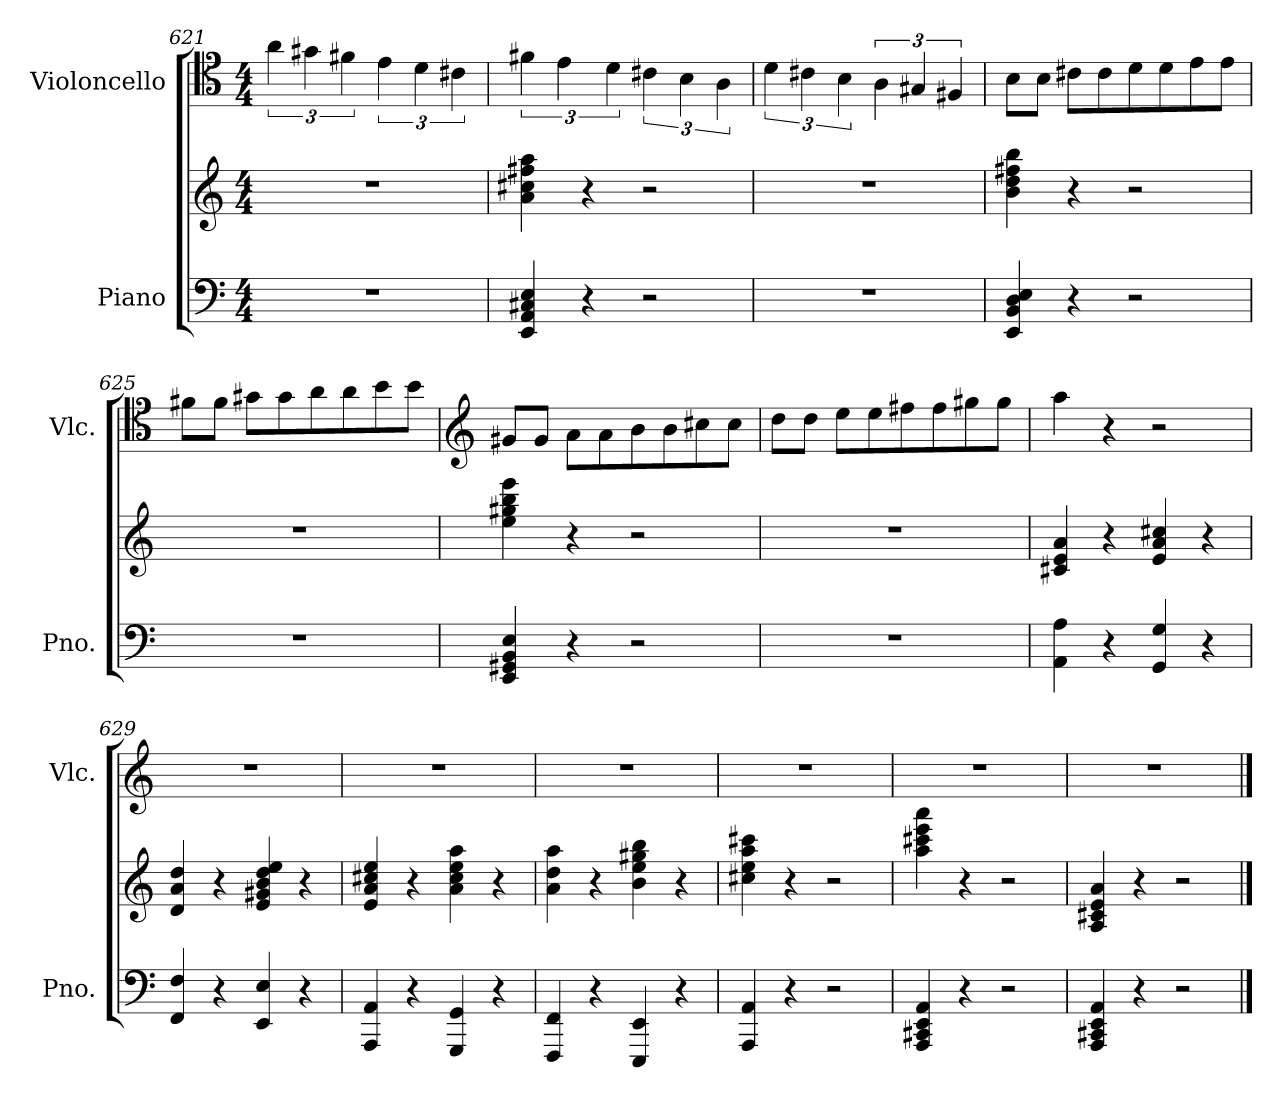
**kern	**kern	**kern
*part2	*part2	*part1
*staff3	*staff2	*staff1
*I"Piano	*	*I"Violoncello
*I'Pno.	*	*I'Vlc.
*clefF4	*clefG2	*clefC4
*k[]	*k[]	*k[]
*M4/4	*M4/4	*M4/4
=621	=621	=621
1r	1r	6a\
.	.	6g#X\
.	.	6f#X\
.	.	6e\
.	.	6d\
.	.	6c#X\
=622	=622	=622
4EE/ 4AA/ 4C#X/ 4E/	4a\ 4cc#X\ 4ff#X\ 4aa\	6f#X\
.	.	6e\
4r	4r	.
.	.	6d\
2r	2r	6c#X\
.	.	6B\
.	.	6A\
=623	=623	=623
1r	1r	6d\
.	.	6c#X\
.	.	6B\
.	.	6A\
.	.	6G#X/
.	.	6F#X/
!!LO:LB:g=z
=624	=624	=624
4EE/ 4BB/ 4D/ 4E/	4b\ 4dd\ 4ff#X\ 4bb\	8B\L
.	.	8B\J
4r	4r	8c#X\L
.	.	8c#\
2r	2r	8d\
.	.	8d\
.	.	8e\
.	.	8e\J
=625	=625	=625
1r	1r	8f#X\L
.	.	8f#\J
.	.	8g#X\L
.	.	8g#\
.	.	8a\
.	.	8a\
.	.	8b\
.	.	8b\J
=626	=626	=626
*	*	*clefG2
4EE/ 4GG#X/ 4BB/ 4E/	4ee\ 4gg#X\ 4bb\ 4eee\	8g#X/L
.	.	8g#/J
4r	4r	8a\L
.	.	8a\
2r	2r	8b\
.	.	8b\
.	.	8cc#X\
.	.	8cc#\J
=627	=627	=627
1r	1r	8dd\L
.	.	8dd\J
.	.	8ee\L
.	.	8ee\
.	.	8ff#X\
.	.	8ff#\
.	.	8gg#X\
.	.	8gg#\J
=628	=628	=628
4AA\ 4A\	4c#X/ 4e/ 4a/	4aa\
4r	4r	4r
4GG/ 4G/	4e/ 4a/ 4cc#X/	2r
4r	4r	.
=629	=629	=629
4FF/ 4F/	4d/ 4a/ 4dd/	1r
4r	4r	.
4EE/ 4E/	4e/ 4g#X/ 4b/ 4dd/ 4ee/	.
4r	4r	.
!!LO:LB:g=z
=630	=630	=630
4AAA/ 4AA/	4e/ 4a/ 4cc#X/ 4ee/	1r
4r	4r	.
4GGG/ 4GG/	4a\ 4cc#\ 4ee\ 4aa\	.
4r	4r	.
=631	=631	=631
4FFF/ 4FF/	4a\ 4dd\ 4aa\	1r
4r	4r	.
4EEE/ 4EE/	4b\ 4ee\ 4gg#X\ 4bb\	.
4r	4r	.
=632	=632	=632
4AAA/ 4AA/	4cc#X\ 4ee\ 4aa\ 4ccc#X\	1r
4r	4r	.
2r	2r	.
=633	=633	=633
4AAA/ 4CC#X/ 4EE/ 4AA/	4aa\ 4ccc#X\ 4eee\ 4aaa\	1r
4r	4r	.
2r	2r	.
=634	=634	=634
4AAA/ 4CC#X/ 4EE/ 4AA/	4A/ 4c#X/ 4e/ 4a/	1r
4r	4r	.
2r	2r	.
==	==	==
*-	*-	*-
